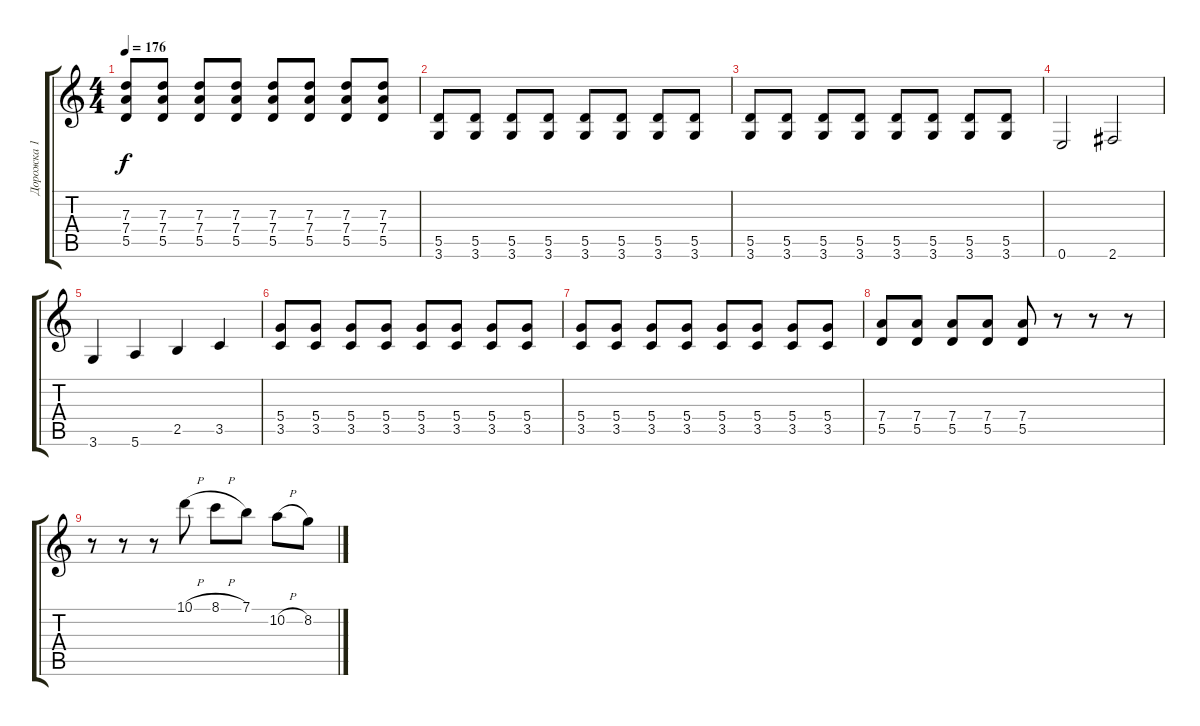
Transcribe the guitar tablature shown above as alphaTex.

\track ("Дорожка 1" "Дорожка 1") {instrument overdrivenguitar}
\staff {score tabs}
\tuning (E4 B3 G3 D3 A2 E2) {hide}
\ts (4 4)
\tempo 176
\clef g2
\ks c
(7.3 7.4 5.5).8{dy f} (7.3 7.4 5.5).8 (7.3 7.4 5.5).8 (7.3 7.4 5.5).8 (7.3 7.4 5.5).8 (7.3 7.4 5.5).8 (7.3 7.4 5.5).8 (7.3 7.4 5.5).8 |
(5.5 3.6).8 (5.5 3.6).8 (5.5 3.6).8 (5.5 3.6).8 (5.5 3.6).8 (5.5 3.6).8 (5.5 3.6).8 (5.5 3.6).8 |
(5.5 3.6).8 (5.5 3.6).8 (5.5 3.6).8 (5.5 3.6).8 (5.5 3.6).8 (5.5 3.6).8 (5.5 3.6).8 (5.5 3.6).8 |
0.6.2 2.6.2 |
3.6.4 5.6.4 2.5.4 3.5.4 |
(5.4 3.5).8 (5.4 3.5).8 (5.4 3.5).8 (5.4 3.5).8 (5.4 3.5).8 (5.4 3.5).8 (5.4 3.5).8 (5.4 3.5).8 |
(5.4 3.5).8 (5.4 3.5).8 (5.4 3.5).8 (5.4 3.5).8 (5.4 3.5).8 (5.4 3.5).8 (5.4 3.5).8 (5.4 3.5).8 |
(7.4 5.5).8 (7.4 5.5).8 (7.4 5.5).8 (7.4 5.5).8 (7.4 5.5).8 r.8 r.8 r.8 |
r.8 r.8 r.8 10.1{h}.8 8.1{h}.8 7.1.8 10.2{h}.8 8.2.8
